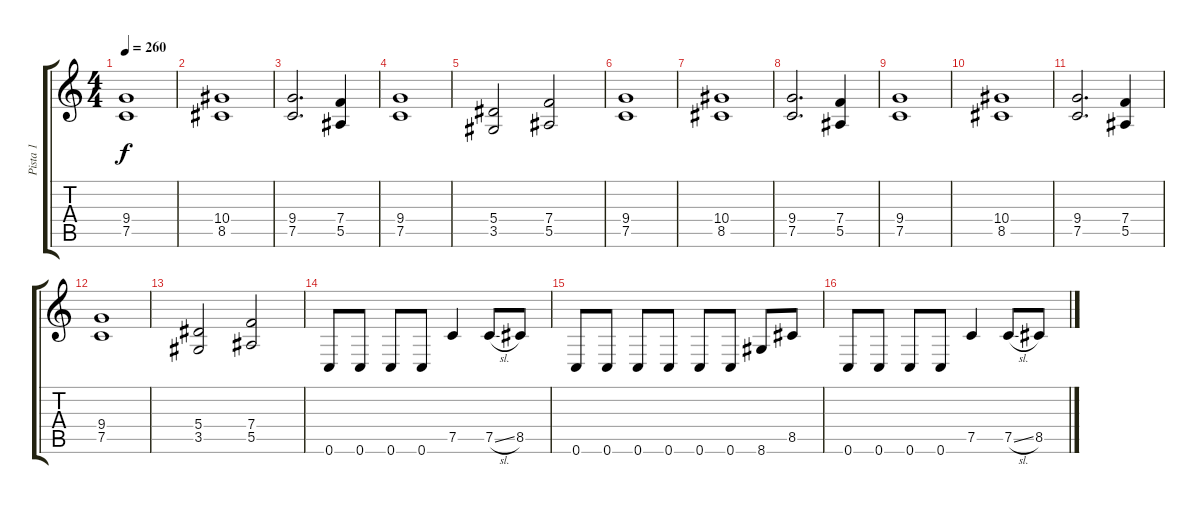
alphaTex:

\track ("Pista 1" "Pista 1") {instrument distortionguitar}
\staff {score tabs}
\tuning (C4 G3 Eb3 Bb2 F2 C2) {hide}
\ts (4 4)
\tempo 260
\clef g2
\ks c
(9.4 7.5).1{dy f} |
(10.4 8.5).1 |
(9.4 7.5).2{d} (7.4 5.5).4 |
(9.4 7.5).1 |
(5.4 3.5).2 (7.4 5.5).2 |
(9.4 7.5).1 |
(10.4 8.5).1 |
(9.4 7.5).2{d} (7.4 5.5).4 |
(9.4 7.5).1 |
(10.4 8.5).1 |
(9.4 7.5).2{d} (7.4 5.5).4 |
(9.4 7.5).1 |
(5.4 3.5).2 (7.4 5.5).2 |
0.6.8 0.6.8 0.6.8 0.6.8 7.5.4 7.5{sl}.8 8.5.8 |
0.6.8 0.6.8 0.6.8 0.6.8 0.6.8 0.6.8 8.6.8 8.5.8 |
0.6.8 0.6.8 0.6.8 0.6.8 7.5.4 7.5{sl}.8 8.5.8
